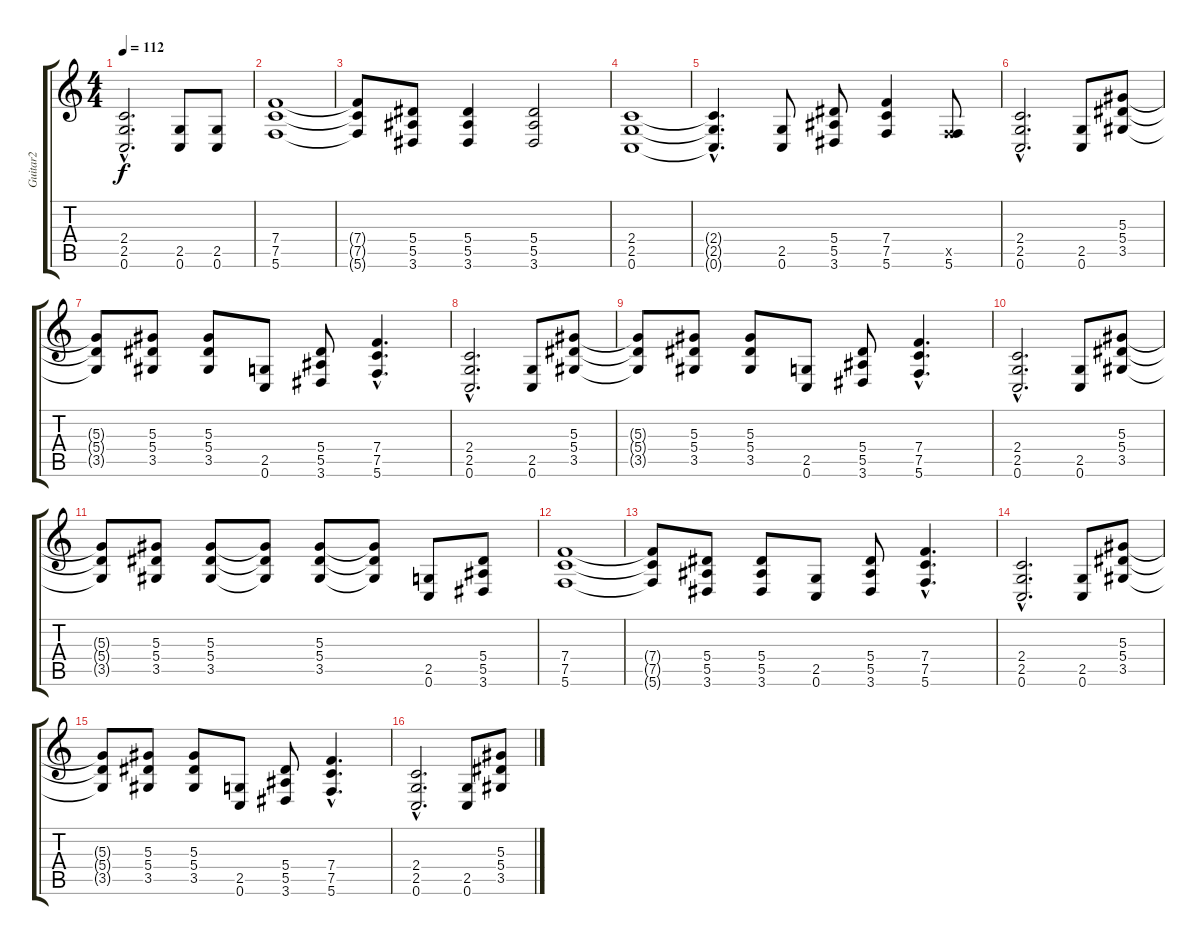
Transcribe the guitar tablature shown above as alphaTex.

\track ("Guitar2" "Guitar2") {instrument overdrivenguitar}
\staff {score tabs}
\tuning (C4 G3 Eb3 Bb2 F2 C2) {hide}
\ts (4 4)
\tempo 112
\clef g2
\ks c
(2.4{hac t} 2.5{hac t} 0.6{hac t}).2{d dy f} (2.5 0.6).8 (2.5 0.6).8 |
(7.4 7.5 5.6).1 |
(7.4{t} 7.5{t} 5.6{t}).8 (5.4 5.5 3.6).8 (5.4 5.5 3.6).4 (5.4 5.5 3.6).2 |
(2.4 2.5 0.6).1 |
(2.4{hac t} 2.5{hac t} 0.6{hac t}).4{d} (2.5 0.6).8 (5.4 5.5 3.6).8 (7.4 7.5 5.6).4 (0.5{x} 5.6).8 |
(2.4{hac} 2.5{hac} 0.6{hac}).2{d} (2.5 0.6).8 (5.3 5.4 3.5).8 |
(5.3{t} 5.4{t} 3.5{t}).8 (5.3 5.4 3.5).8 (5.3 5.4 3.5).8 (2.5 0.6).8 (5.4 5.5 3.6).8 (7.4{hac} 7.5{hac} 5.6{hac}).4{d} |
(2.4{hac} 2.5{hac} 0.6{hac}).2{d} (2.5 0.6).8 (5.3 5.4 3.5).8 |
(5.3{t} 5.4{t} 3.5{t}).8 (5.3 5.4 3.5).8 (5.3 5.4 3.5).8 (2.5 0.6).8 (5.4 5.5 3.6).8 (7.4{hac} 7.5{hac} 5.6{hac}).4{d} |
(2.4{hac} 2.5{hac} 0.6{hac}).2{d} (2.5 0.6).8 (5.3 5.4 3.5).8 |
(5.3{t} 5.4{t} 3.5{t}).8 (5.3 5.4 3.5).8 (5.3 5.4 3.5).8 (5.3{t} 5.4{t} 3.5{t}).8 (5.3 5.4 3.5).8 (5.3{t} 5.4{t} 3.5{t}).8 (2.5 0.6).8 (5.4 5.5 3.6).8 |
(7.4 7.5 5.6).1 |
(7.4{t} 7.5{t} 5.6{t}).8 (5.4 5.5 3.6).8 (5.4 5.5 3.6).8 (2.5 0.6).8 (5.4 5.5 3.6).8 (7.4{hac} 7.5{hac} 5.6{hac}).4{d} |
(2.4{hac} 2.5{hac} 0.6{hac}).2{d} (2.5 0.6).8 (5.3 5.4 3.5).8 |
(5.3{t} 5.4{t} 3.5{t}).8 (5.3 5.4 3.5).8 (5.3 5.4 3.5).8 (2.5 0.6).8 (5.4 5.5 3.6).8 (7.4{hac} 7.5{hac} 5.6{hac}).4{d} |
(2.4{hac} 2.5{hac} 0.6{hac}).2{d} (2.5 0.6).8 (5.3 5.4 3.5).8
